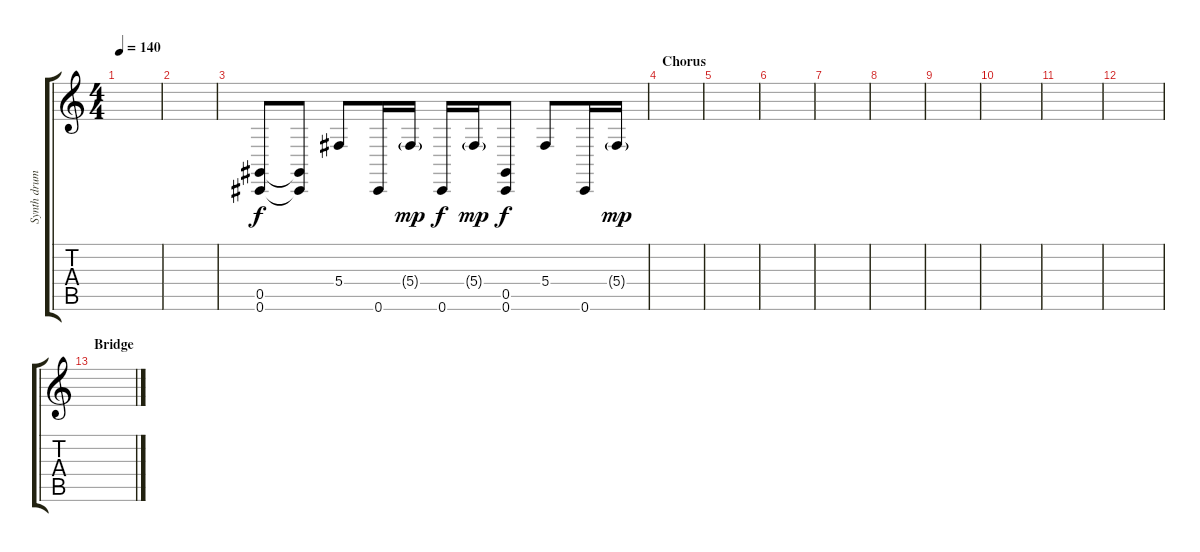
\track ("Synth drums (Rob Bourdon)" "Synth drum") {instrument melodictom}
\staff {score tabs}
\tuning (Eb4 Bb3 Gb3 Db3 Ab2 Db2) {hide}
\ts (4 4)
\tempo 140
\clef g2
\ks c
|
|
(0.5 0.6).8 (0.5{t} 0.6{t}).8 5.4.8 0.6.16 5.4{g}.16{dy mp} 0.6.16{dy f} 5.4{g}.16{dy mp} (0.5 0.6).8{dy f} 5.4.8 0.6.16 5.4{g}.16{dy mp} |
\section ("" "Chorus")
|
|
|
|
|
|
|
|
|
\section ("" "Bridge")
